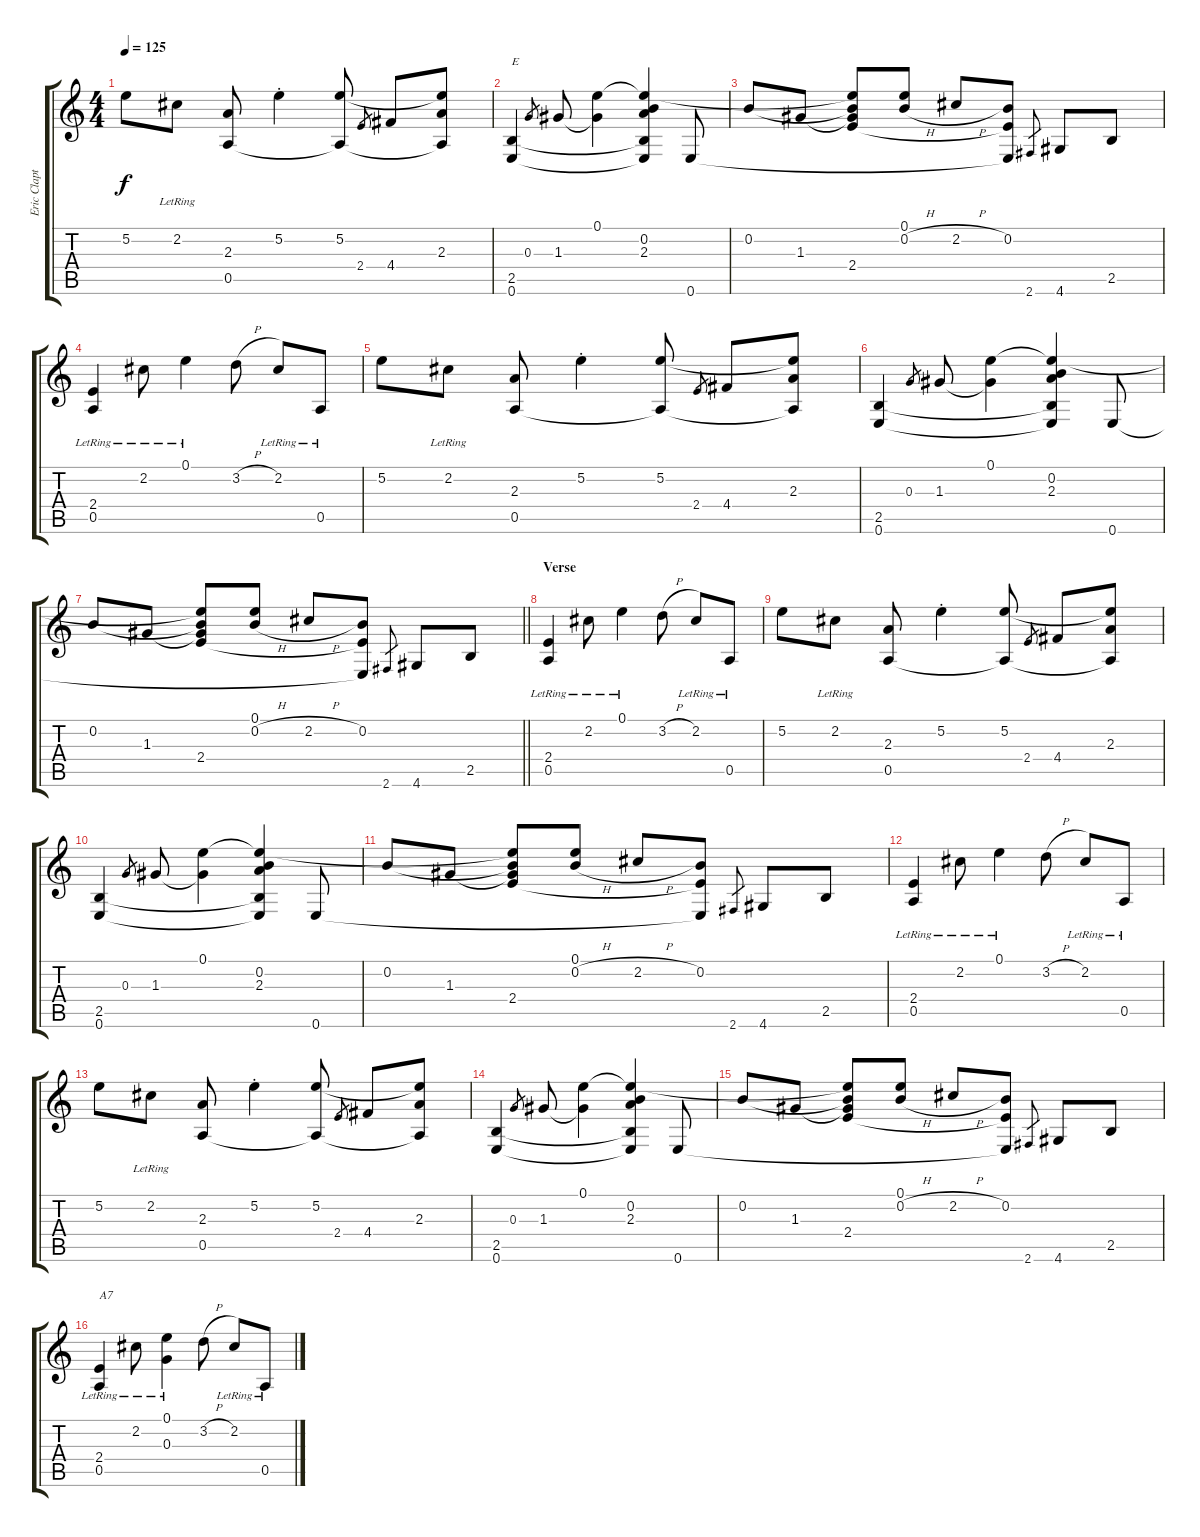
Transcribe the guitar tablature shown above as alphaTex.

\track ("Eric Clapton (Acoustic Guitar 12 strng)" "Eric Clapt") {instrument acousticguitarsteel}
\staff {score tabs}
\tuning (E4 B3 G3 D3 A2 E2) {hide}
\ts (4 4)
\tempo 125
\clef g2
\ks c
5.2.8{dy f} 2.2{lr}.8 (2.3 0.5).8 5.2{st}.4 (5.2 0.5{t}).8 2.4.8{gr} 4.4.8 (5.2{t} 2.3 0.5{t}).8 |
(2.5 0.6).4{txt "E"} 0.3.8{gr} 1.3.8 (0.1 1.3{t}).4 (0.1{t} 0.2 2.3 2.5{t} 0.6{t}).4 0.6.8 |
0.2.8 1.3.8 (0.1{t} 0.2{t} 1.3{t} 2.4).8 (0.1 0.2{h}).8 2.2{h}.8 (0.2 2.4{t} 0.6{t}).8 2.6.8{gr} 4.6.8 2.5.8 |
(2.4{lr} 0.5{lr}).4 2.2{lr}.8 0.1{lr}.4 3.2{h}.8 2.2{lr}.8 0.5{lr}.8 |
5.2.8 2.2{lr}.8 (2.3 0.5).8 5.2{st}.4 (5.2 0.5{t}).8 2.4.8{gr} 4.4.8 (5.2{t} 2.3 0.5{t}).8 |
(2.5 0.6).4 0.3.8{gr} 1.3.8 (0.1 1.3{t}).4 (0.1{t} 0.2 2.3 2.5{t} 0.6{t}).4 0.6.8 |
\barLineRight lightlight
0.2.8 1.3.8 (0.1{t} 0.2{t} 1.3{t} 2.4).8 (0.1 0.2{h}).8 2.2{h}.8 (0.2 2.4{t} 0.6{t}).8 2.6.8{gr} 4.6.8 2.5.8 |
\section ("" "Verse")
(2.4{lr} 0.5{lr}).4 2.2{lr}.8 0.1{lr}.4 3.2{h}.8 2.2{lr}.8 0.5{lr}.8 |
5.2.8 2.2{lr}.8 (2.3 0.5).8 5.2{st}.4 (5.2 0.5{t}).8 2.4.8{gr} 4.4.8 (5.2{t} 2.3 0.5{t}).8 |
(2.5 0.6).4 0.3.8{gr} 1.3.8 (0.1 1.3{t}).4 (0.1{t} 0.2 2.3 2.5{t} 0.6{t}).4 0.6.8 |
0.2.8 1.3.8 (0.1{t} 0.2{t} 1.3{t} 2.4).8 (0.1 0.2{h}).8 2.2{h}.8 (0.2 2.4{t} 0.6{t}).8 2.6.8{gr} 4.6.8 2.5.8 |
(2.4{lr} 0.5{lr}).4 2.2{lr}.8 0.1{lr}.4 3.2{h}.8 2.2{lr}.8 0.5{lr}.8 |
5.2.8 2.2{lr}.8 (2.3 0.5).8 5.2{st}.4 (5.2 0.5{t}).8 2.4.8{gr} 4.4.8 (5.2{t} 2.3 0.5{t}).8 |
(2.5 0.6).4 0.3.8{gr} 1.3.8 (0.1 1.3{t}).4 (0.1{t} 0.2 2.3 2.5{t} 0.6{t}).4 0.6.8 |
0.2.8 1.3.8 (0.1{t} 0.2{t} 1.3{t} 2.4).8 (0.1 0.2{h}).8 2.2{h}.8 (0.2 2.4{t} 0.6{t}).8 2.6.8{gr} 4.6.8 2.5.8 |
(2.4{lr} 0.5{lr}).4{txt "A7"} 2.2{lr}.8 (0.1{lr} 0.3{lr}).4 3.2{h}.8 2.2{lr}.8 0.5{lr}.8
